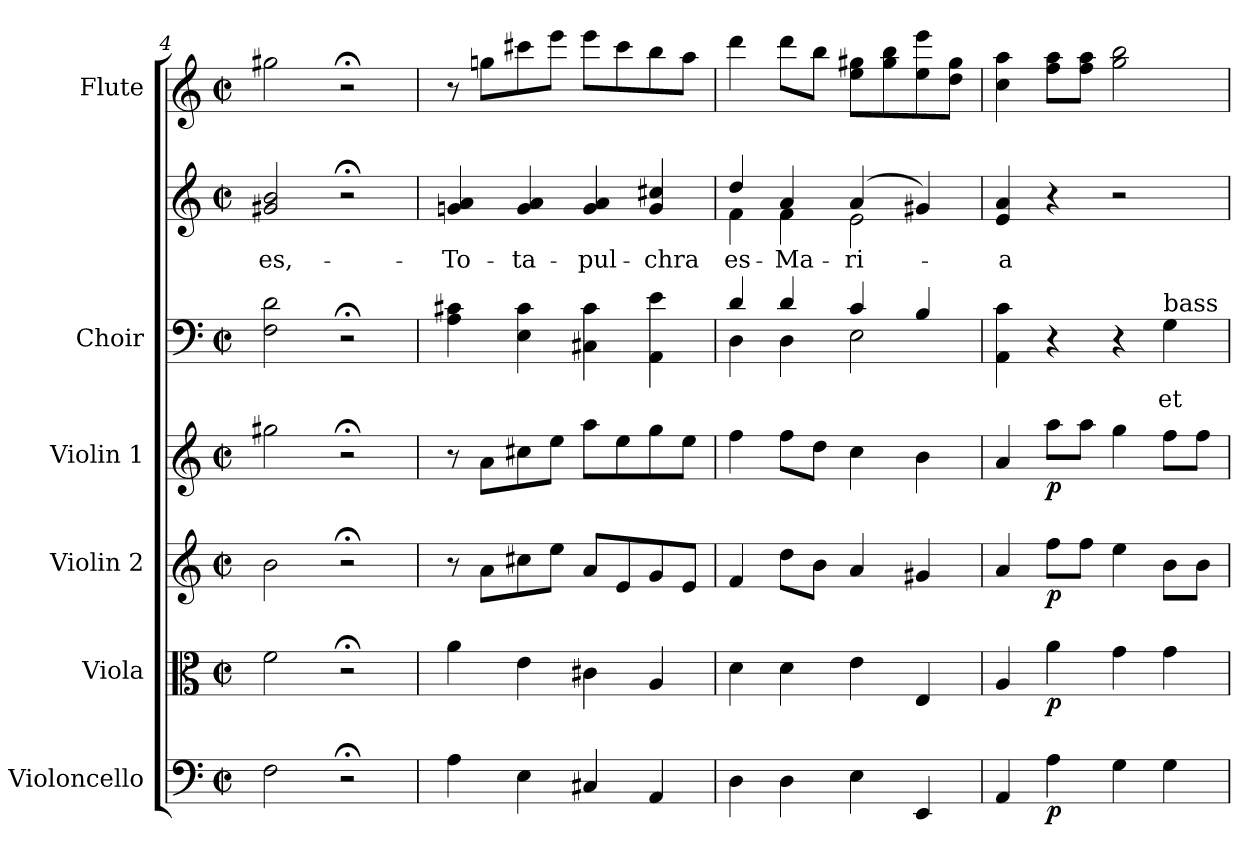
**kern	**dynam	**kern	**dynam	**kern	**dynam	**kern	**dynam	**kern	**text	**kern	**text	**kern
*part6	*part6	*part5	*part5	*part4	*part4	*part3	*part3	*part2	*part2	*part2	*part2	*part1
*staff7	*staff7	*staff6	*staff6	*staff5	*staff5	*staff4	*staff4	*staff3	*staff3	*staff2	*staff2	*staff1
*I"Violoncello	*	*I"Viola	*	*I"Violin 2	*	*I"Violin 1	*	*I"Choir	*	*	*	*I"Flute
*	*	*I'Vla.	*	*I'Vln. 2	*	*I'Vln. 1	*	*I'Choir	*	*	*	*I'2 Fl.
*clefF4	*	*clefC3	*	*clefG2	*	*clefG2	*	*clefF4	*	*clefG2	*	*clefG2
*k[]	*	*k[]	*	*k[]	*	*k[]	*	*k[]	*	*k[]	*	*k[]
*C:	*	*C:	*	*C:	*	*C:	*	*C:	*	*C:	*	*C:
*M2/2	*	*M2/2	*	*M2/2	*	*M2/2	*	*M2/2	*	*M2/2	*	*M2/2
*met(c|)	*	*met(c|)	*	*met(c|)	*	*met(c|)	*	*met(c|)	*	*met(c|)	*	*met(c|)
=4	=4	=4	=4	=4	=4	=4	=4	=4	=4	=4	=4	=4
!	!	!	!	!	!	!	!	!	!	!	!LO:LY:b:color=#000000	!
2Fi\	.	2fi\	.	2bi\	.	2gg#Xi\	.	2Fi\ 2di	.	2g#Xi/ 2bi	-es,-	2gg#Xi\
2r;	.	2r;	.	2r;	.	2r;	.	2r;	.	2r;	.	2r;
=5	=5	=5	=5	=5	=5	=5	=5	=5	=5	=5	=5	=5
!	!	!	!	!	!	!	!	!	!	!	!LO:LY:b:color=#000000	!
4Ai\	.	4ai\	.	8r	.	8r	.	4Ai\ 4c#Xi	.	4gni/ 4ai	-To-	8r
.	.	.	.	8ai\L	.	8ai\L	.	.	.	.	.	8ggni\L
!	!	!	!	!	!	!	!	!	!	!	!LO:LY:b:color=#000000	!
4Ei\	.	4ei\	.	8cc#Xi\	.	8cc#Xi\	.	4Ei\ 4c#i	.	4gi/ 4ai	-ta-	8ccc#Xi\
.	.	.	.	8eei\J	.	8eei\J	.	.	.	.	.	8eeei\J
!	!	!	!	!	!	!	!	!	!	!	!LO:LY:b:color=#000000	!
4C#Xi/	.	4c#Xi\	.	8ai/L	.	8aai\L	.	4C#Xi\ 4c#i	.	4gi/ 4ai	-pul-	8eeei\L
.	.	.	.	8ei/	.	8eei\	.	.	.	.	.	8ccc#i\
!	!	!	!	!	!	!	!	!	!	!	!LO:LY:b:color=#000000	!
4AAi/	.	4Ai/	.	8gi/	.	8ggi\	.	4AAi\ 4ei	.	4gi/ 4cc#Xi	-chra	8bbi\
.	.	.	.	8ei/J	.	8eei\J	.	.	.	.	.	8aai\J
!!LO:LB:g=z
=6	=6	=6	=6	=6	=6	=6	=6	=6	=6	=6	=6	=6
*	*	*	*	*	*	*	*	*^	*	*	*	*
!	!	!	!	!	!	!	!	!	!	!	!	!LO:LY:b:color=#000000	!
*	*	*	*	*	*	*	*	*	*	*	*^	*	*
4Di\	.	4di\	.	4fi/	.	4ffi\	.	4di/	4Di\	.	4ddi/	4fi\	es-	4dddi\
!	!	!	!	!	!	!	!	!	!	!	!	!	!LO:LY:b:color=#000000	!
4Di\	.	4di\	.	8ddi\L	.	8ffi\L	.	4di/	4Di\	.	4ai/	4fi\	-Ma-	8dddi\L
.	.	.	.	8bi\J	.	8ddi\J	.	.	.	.	.	.	.	8bbi\J
!	!	!	!	!	!	!	!	!	!	!	!	!	!LO:LY:b:color=#000000	!
4Ei\	.	4ei\	.	4ai/	.	4cci\	.	4ci/	2Ei\	.	(4ai/	2ei\	-ri-	8eei\ 8gg#XiL
.	.	.	.	.	.	.	.	.	.	.	.	.	.	8gg#i\ 8bbi
4EEi/	.	4Ei/	.	4g#Xi/	.	4bi\	.	4Bi/	.	.	4g#Xi/)	.	.	8eei\ 8eeei
.	.	.	.	.	.	.	.	.	.	.	.	.	.	8ddi\ 8gg#iJ
*	*	*	*	*	*	*	*	*v	*v	*	*	*	*	*
*	*	*	*	*	*	*	*	*	*	*v	*v	*	*
=7	=7	=7	=7	=7	=7	=7	=7	=7	=7	=7	=7	=7
!	!	!	!	!	!	!	!	!	!	!	!LO:LY:b:color=#000000	!
4AAi/	.	4Ai/	.	4ai/	.	4ai/	.	4AAi\ 4ci	.	4ei/ 4ai	-a-	4cci\ 4aai
4Ai\	p	4ai\	p	8ffi\L	p	8aai\L	p	4r	.	4r	.	8ffi\ 8aaiL
.	.	.	.	8ffi\J	.	8aai\J	.	.	.	.	.	8ffi\ 8aaiJ
4Gi\	.	4gi\	.	4eei\	.	4ggi\	.	4r	.	2r	.	2ggi\ 2bbi
!	!	!	!	!	!	!	!	!LO:TX:a:t=bass	!	!	!	!
!	!	!	!	!	!	!	!	!	!LO:LY:b:color=#000000	!	!	!
4Gi\	.	4gi\	.	8bi\L	.	8ffi\L	.	4Gi\	et-	.	.	.
.	.	.	.	8bi\J	.	8ffi\J	.	.	.	.	.	.
=	=	=	=	=	=	=	=	=	=	=	=	=
*-	*-	*-	*-	*-	*-	*-	*-	*-	*-	*-	*-	*-
